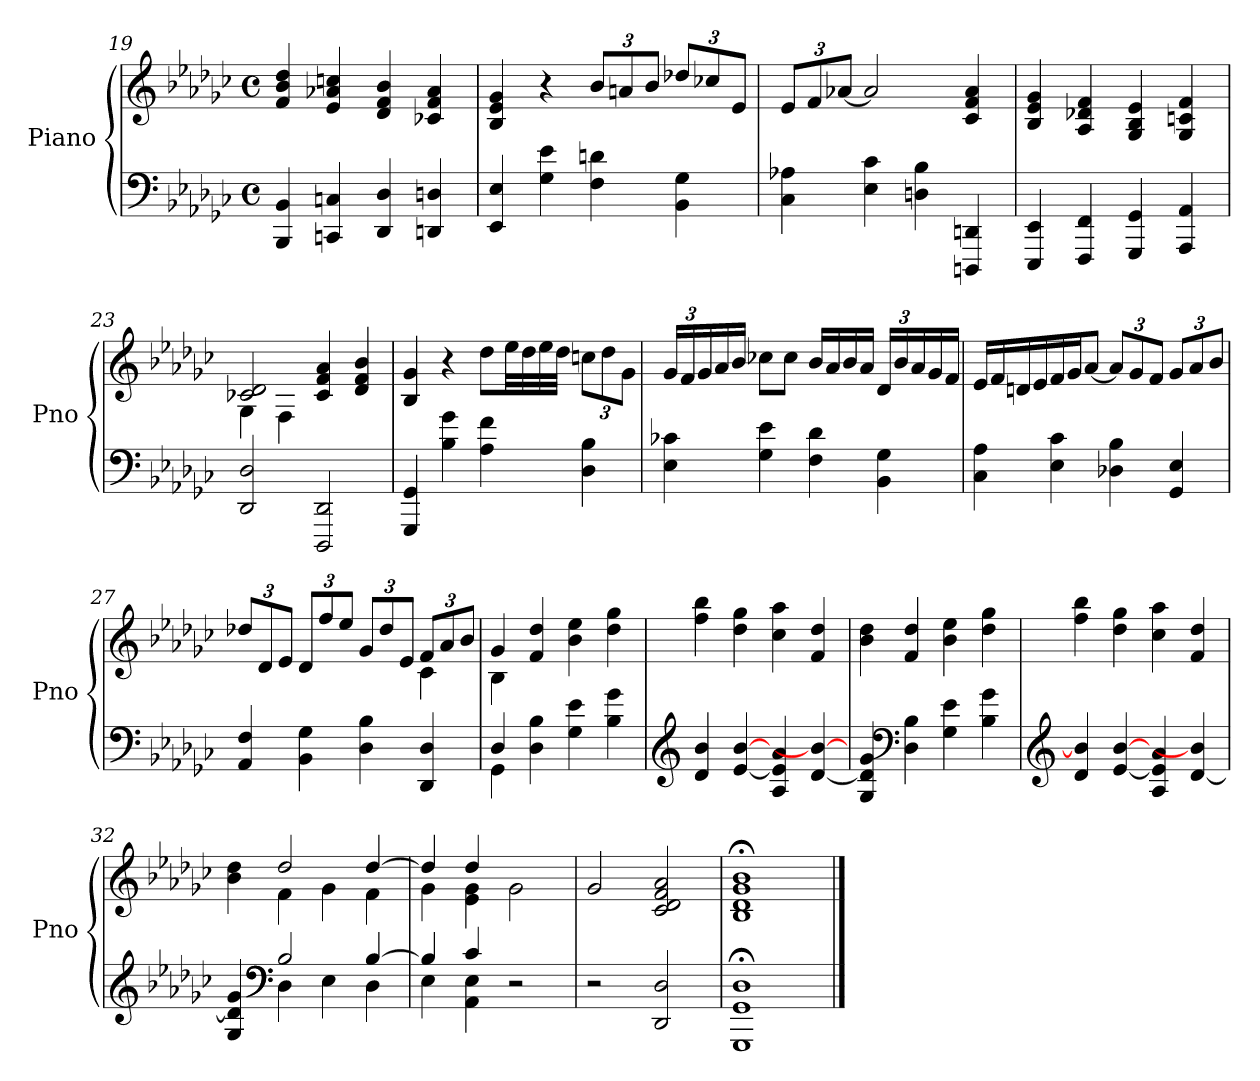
**kern	**kern
*part2	*part1
*staff2	*staff1
*I"Piano	*I"Piano
*I'Pno	*I'Pno
*clefF4	*clefG2
*k[b-e-a-d-g-c-]	*k[b-e-a-d-g-c-]
*M4/4	*M4/4
*met(c)	*met(c)
=19	=19
4BBB-/ 4BB-/	4f/ 4b-/ 4dd-/
4CCn/ 4Cn/	4e-/ 4a-X/ 4ccn/
4DD-/ 4D-/	4d-/ 4f/ 4b-/
4DDn/ 4Dn/	4c-X/ 4f/ 4a-/
=20	=20
4EE-/ 4E-/	4B-/ 4e-/ 4g-/
4G-\ 4e-\	4r
*	*Xbrackettup
4F\ 4dn\	12b-/L
.	12an/
.	12b-/J
4BB-\ 4G-\	12dd-X/L
.	12cc-X/
.	12e-/J
=21	=21
4C-\ 4A-X\	12e-/L
.	12f/
.	[12a-X/J
4E-\ 4c-\	2a-/]
4Dn\ 4B-\	.
4DDDn/ 4DDn/	4c-/ 4f/ 4a-/
!!LO:LB:g=z
=22	=22
4EEE-/ 4EE-/	4B-/ 4e-/ 4g-/
4FFF/ 4FF/	4A-/ 4d-X/ 4f/
4GGG-/ 4GG-/	4G-/ 4B-/ 4e-/
4AAA-/ 4AA-/	4G-/ 4cn/ 4f/
=23	=23
*	*^
2DD-/ 2D-/	2c-X/ 2d-/	4G-\
.	.	4F\
2DDD-/ 2DD-/	4c-/ 4f/ 4a-/	2ryy
.	4d-/ 4f/ 4b-/	.
*	*v	*v
=24	=24
4GGG-/ 4GG-/	4B-/ 4g-/
4B-\ 4g-\	4r
4A-\ 4f\	8dd-\L
.	32ee-\LL
.	32dd-\
.	32ee-\
.	32dd-\JJJ
4D-\ 4B-\	12ccn\L
.	12dd-\
.	12g-\J
=25	=25
4E-\ 4c-X\	24g-/LL
.	24f/
.	24g-/
.	16a-/
.	16b-/JJ
4G-\ 4e-\	8cc-X\L
.	8cc-\J
4F\ 4d-\	16b-/LL
.	16a-/
.	16b-/
.	16a-/JJ
4BB-\ 4G-\	24d-/LL
.	24b-/
.	24a-/
.	16g-/
.	16f/JJ
!!LO:PB:g=z
=26	=26
4C-\ 4A-\	16e-/LL
.	16f/
.	16dn/
.	16e-/
4E-\ 4c-\	16f/
.	16g-/J
.	[8a-/J
4D-X\ 4B-\	12a-/L]
.	12g-/
.	12f/J
4GG-/ 4E-/	12g-/L
.	12a-/
.	12b-/J
=27	=27
*	*^
4AA-/ 4F/	12dd-X/L	2.ryy
.	12d-/	.
.	12e-/J	.
4BB-\ 4G-\	12d-/L	.
.	12ff/	.
.	12ee-/J	.
4D-\ 4B-\	12g-/L	.
.	12dd-/	.
.	12e-/J	.
4DD-/ 4D-/	12f/L	4c-\
.	12a-/	.
.	12b-/J	.
=28	=28	=28
*^	*	*
4D-/	4GG-\	4g-/	4B-\
4D-\ 4B-\	2.ryy	4f/ 4dd-/	2.ryy
4G-\ 4e-\	.	4b-\ 4ee-\	.
4B-\ 4g-\	.	4dd-\ 4gg-\	.
*v	*v	*	*
*	*v	*v
!!LO:LB:g=z
=29	=29
*clefG2	*
4d-/ 4b-/	4ff\ 4bb-\
[4e-/ [4b-/	4dd-\ 4gg-\
4A-/ 4e-/] 4a-/	4cc-\ 4aa-\
[4d-/ 4b-/_	4f/ 4dd-/
=30	=30
4G-/ 4d-/] 4g-/	4b-\ 4dd-\
*clefF4	*
4D-\ 4B-\	4f/ 4dd-/
4G-\ 4e-\	4b-\ 4ee-\
4B-\ 4g-\	4dd-\ 4gg-\
=31	=31
*clefG2	*
4d-/ 4b-/]	4ff\ 4bb-\
[4e-/ [4b-/	4dd-\ 4gg-\
4A-/ 4e-/] 4a-/	4cc-\ 4aa-\
[4d-/ 4b-/]	4f/ 4dd-/
=32	=32
*^	*^
4G-/ 4d-/] 4g-/	4ryy	4b-\ 4dd-\	4ryy
*clefF4	*	*	*
2B-/	4D-\	2dd-/	4f\
.	4E-\	.	4g-\
[4B-/	4D-\	[4dd-/	4f\
=33	=33	=33	=33
4B-/]	4E-\	4dd-/]	4g-\
4c-/	4AA-\ 4E-\	4dd-/	4e-\ 4g-\
2r	2ryy	2g-\	2ryy
*v	*v	*	*
*	*v	*v
=34	=34
2r	2g-/
2DD-/ 2D-/	2c-/ 2d-/ 2f/ 2a-/
=35	=35
1GGG-;< 1GG-;< 1D-;<	1B-;< 1d-;< 1g-;< 1b-;<
==	==
*-	*-
